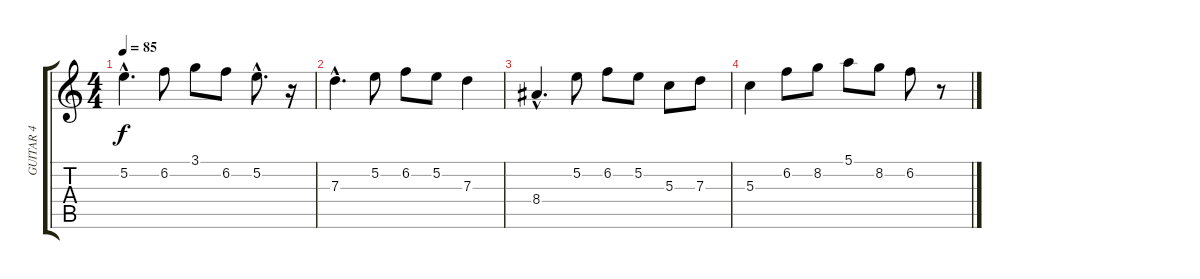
\track ("GUITAR 4" "GUITAR 4") {instrument overdrivenguitar}
\staff {score tabs}
\tuning (E4 B3 G3 D3 A2 E2) {hide}
\ts (4 4)
\tempo 85
\clef g2
\ks c
5.2{hac}.4{d dy f} 6.2.8 3.1.8 6.2.8 5.2{hac}.8{d} r.16 |
7.3{hac}.4{d} 5.2.8 6.2.8 5.2.8 7.3.4 |
8.4{hac}.4{d volume 0} 5.2.8 6.2.8 5.2.8 5.3.8 7.3.8 |
5.3.4 6.2.8 8.2.8 5.1.8 8.2.8 6.2.8 r.8
